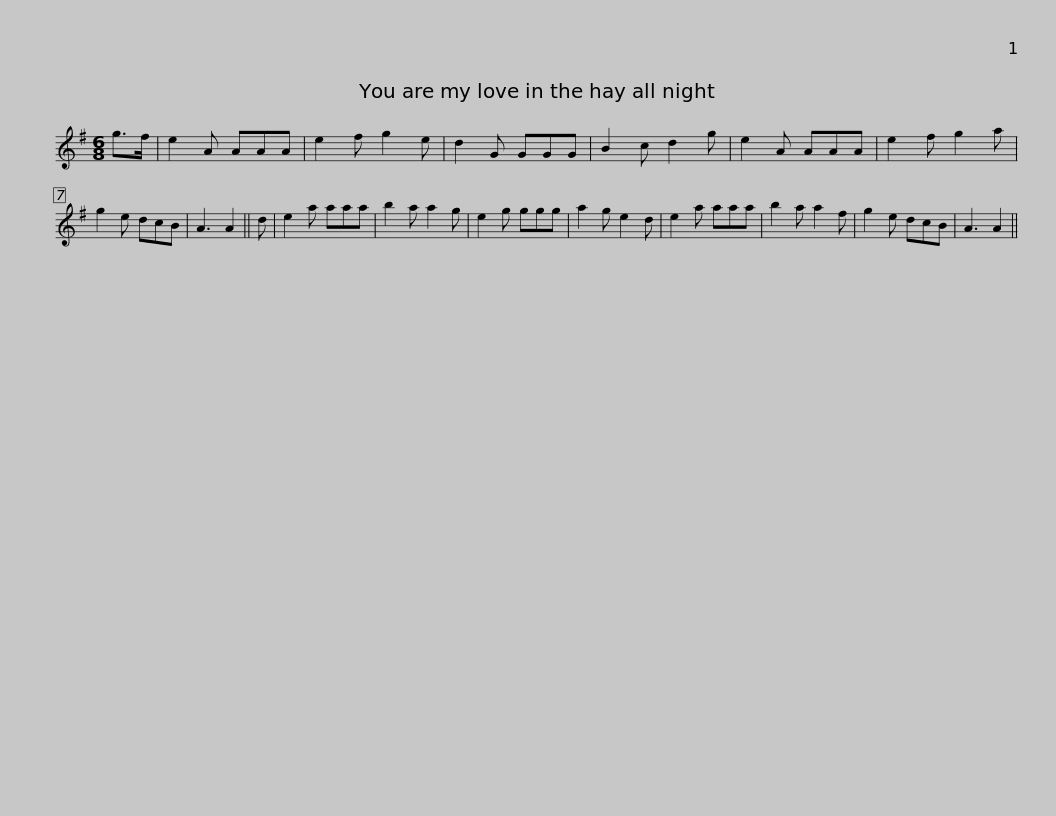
X:1
L:1/8
M:6/8
I:linebreak $
K:G
V:1 treble
V:1
 g>f | e2 A AAA | e2 f g2 e | d2 G GGG | B2 c d2 g | %5
 e2 A AAA | e2 f g2 a | g2 e dcB | A3 A2 || d |$ %10
 e2 a aaa | b2 a a2 g | e2 g ggg | a2 g e2 d | e2 a aaa | %15
 b2 a a2 f | g2 e dcB | A3 A2 || %18
